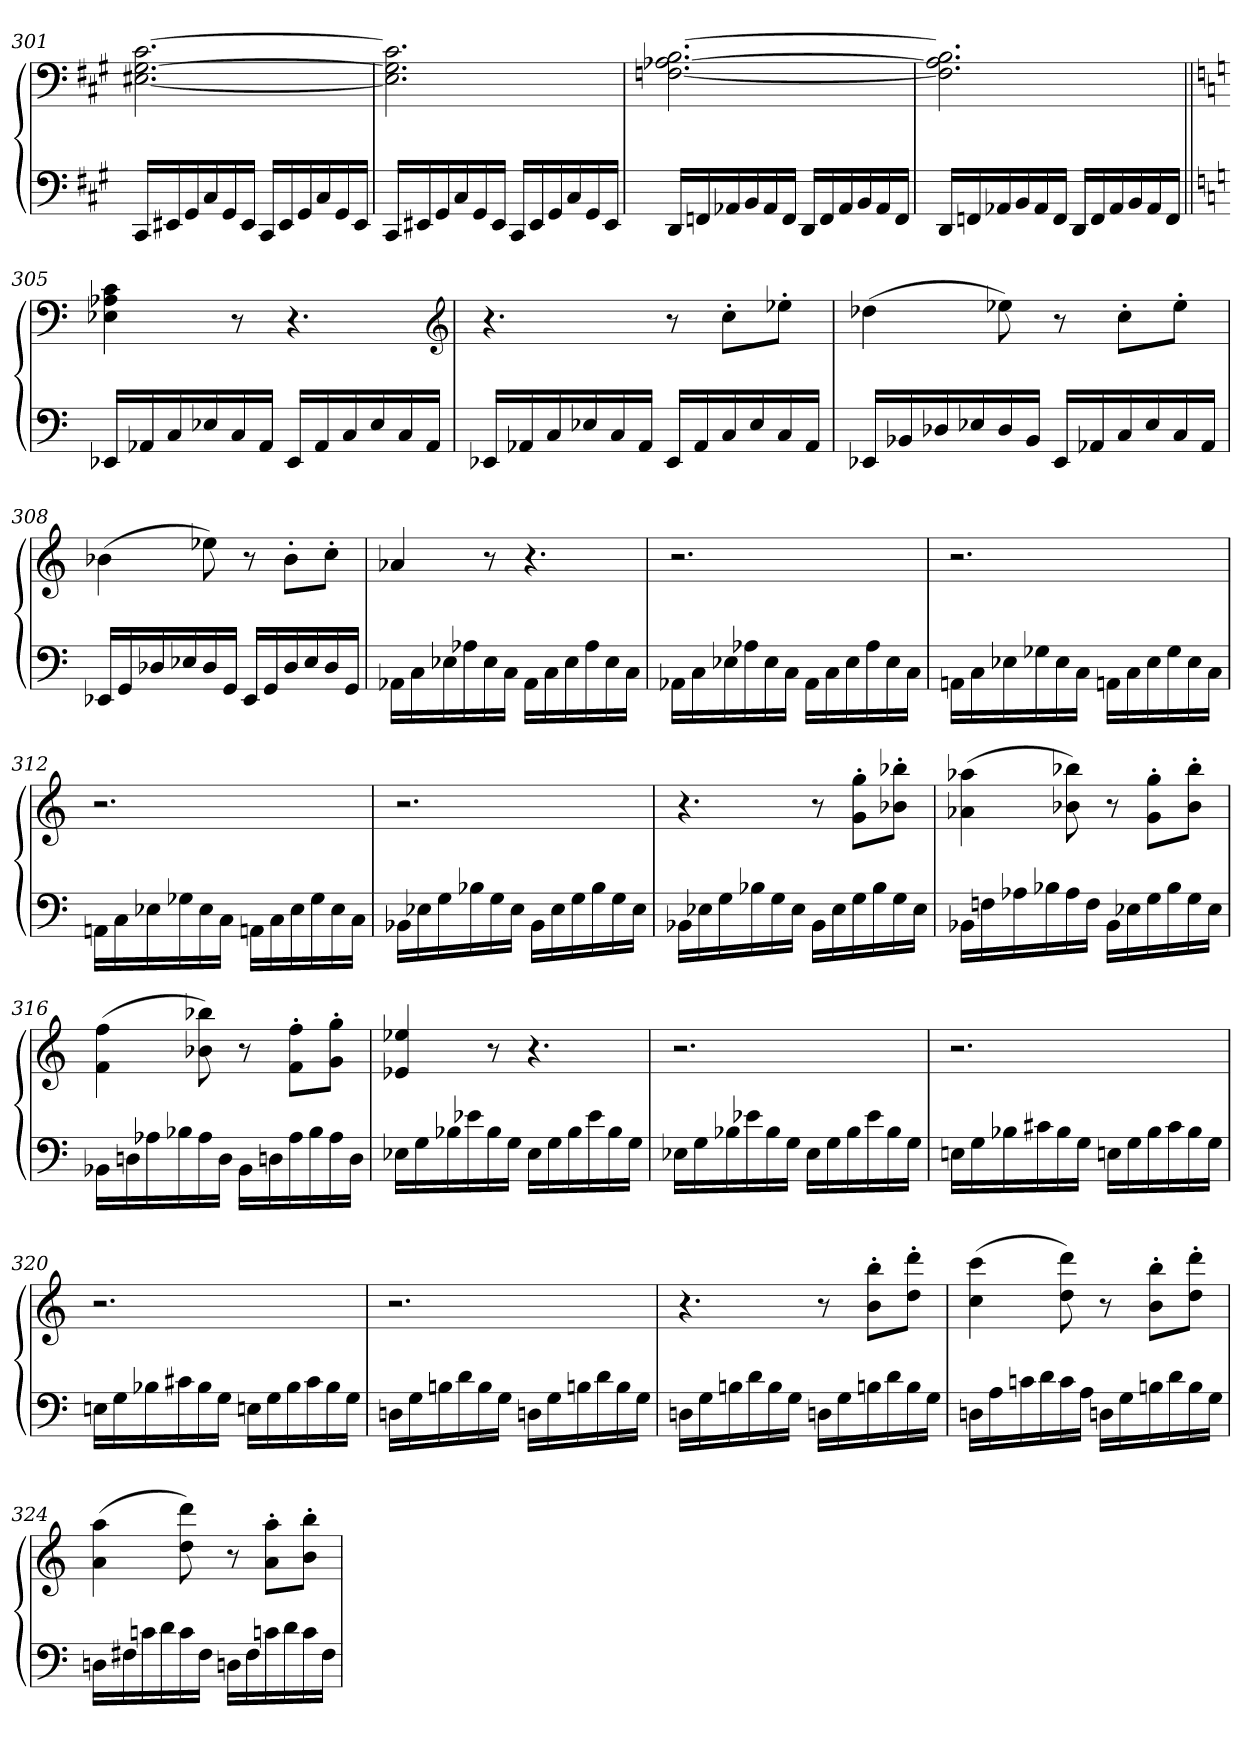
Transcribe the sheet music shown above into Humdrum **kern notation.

**kern	**kern
*part1	*part1
*staff2	*staff1
*clefF4	*clefF4
*k[f#c#g#]	*k[f#c#g#]
*A:	*A:
=301	=301
16CC#LL	[2.E#X [2.G# [2.c#
16EE#X	.
16GG#	.
16C#	.
16GG#	.
16EE#JJ	.
16CC#LL	.
16EE#	.
16GG#	.
16C#	.
16GG#	.
16EE#JJ	.
=302	=302
16CC#LL	2.E#] 2.G#] 2.c#]
16EE#X	.
16GG#	.
16C#	.
16GG#	.
16EE#JJ	.
16CC#LL	.
16EE#	.
16GG#	.
16C#	.
16GG#	.
16EE#JJ	.
=303	=303
16DDLL	[2.Fn [2.A-X [2.B
16FFn	.
16AA-X	.
16BB	.
16AA-	.
16FFJJ	.
16DDLL	.
16FF	.
16AA-	.
16BB	.
16AA-	.
16FFJJ	.
=304	=304
16DDLL	2.F] 2.A-] 2.B]
16FFn	.
16AA-X	.
16BB	.
16AA-	.
16FFJJ	.
16DDLL	.
16FF	.
16AA-	.
16BB	.
16AA-	.
16FFJJ	.
=305||	=305||
*k[]	*k[]
16EE-XLL	4E-X 4A-X 4c
16AA-X	.
16C	.
16E-X	.
16C	8r
16AA-JJ	.
16EE-LL	4.r
16AA-	.
16C	.
16E-	.
16C	.
16AA-JJ	.
*	*clefG2
=306	=306
16EE-XLL	4.r
16AA-X	.
16C	.
16E-X	.
16C	.
16AA-JJ	.
16EE-LL	8r
16AA-	.
16C	8cc'L
16E-	.
16C	8ee-X'J
16AA-JJ	.
=307	=307
16EE-XLL	(4dd-X
16BB-X	.
16D-X	.
16E-X	.
16D-	8ee-X)
16BB-JJ	.
16EE-LL	8r
16AA-X	.
16C	8cc'L
16E-	.
16C	8ee-'J
16AA-JJ	.
=308	=308
16EE-XLL	(4b-X
16GG	.
16D-X	.
16E-X	.
16D-	8ee-X)
16GGJJ	.
16EE-LL	8r
16GG	.
16D-	8b-'L
16E-	.
16D-	8cc'J
16GGJJ	.
=309	=309
16AA-XLL	4a-X
16C	.
16E-X	.
16A-X	.
16E-	8r
16CJJ	.
16AA-LL	4.r
16C	.
16E-	.
16A-	.
16E-	.
16CJJ	.
=310	=310
16AA-XLL	2.r
16C	.
16E-X	.
16A-X	.
16E-	.
16CJJ	.
16AA-LL	.
16C	.
16E-	.
16A-	.
16E-	.
16CJJ	.
=311	=311
16AAnLL	2.r
16C	.
16E-X	.
16G-X	.
16E-	.
16CJJ	.
16AAnLL	.
16C	.
16E-	.
16G-	.
16E-	.
16CJJ	.
=312	=312
16AAnLL	2.r
16C	.
16E-X	.
16G-X	.
16E-	.
16CJJ	.
16AAnLL	.
16C	.
16E-	.
16G-	.
16E-	.
16CJJ	.
=313	=313
16BB-XLL	2.r
16E-X	.
16G	.
16B-X	.
16G	.
16E-JJ	.
16BB-LL	.
16E-	.
16G	.
16B-	.
16G	.
16E-JJ	.
=314	=314
16BB-XLL	4.r
16E-X	.
16G	.
16B-X	.
16G	.
16E-JJ	.
16BB-LL	8r
16E-	.
16G	8g' 8gg'L
16B-	.
16G	8b-X' 8bb-X'J
16E-JJ	.
=315	=315
16BB-XLL	(4a-X 4aa-X
16Fn	.
16A-X	.
16B-X	.
16A-	8b-X 8bb-X)
16FJJ	.
16BB-LL	8r
16E-X	.
16G	8g' 8gg'L
16B-	.
16G	8b-' 8bb-'J
16E-JJ	.
=316	=316
16BB-XLL	(4f 4ff
16Dn	.
16A-X	.
16B-X	.
16A-	8b-X 8bb-X)
16DJJ	.
16BB-LL	8r
16Dn	.
16A-	8f' 8ff'L
16B-	.
16A-	8g' 8gg'J
16DJJ	.
=317	=317
16E-XLL	4e-X 4ee-X
16G	.
16B-X	.
16e-X	.
16B-	8r
16GJJ	.
16E-LL	4.r
16G	.
16B-	.
16e-	.
16B-	.
16GJJ	.
=318	=318
16E-XLL	2.r
16G	.
16B-X	.
16e-X	.
16B-	.
16GJJ	.
16E-LL	.
16G	.
16B-	.
16e-	.
16B-	.
16GJJ	.
=319	=319
16EnLL	2.r
16G	.
16B-X	.
16c#X	.
16B-	.
16GJJ	.
16EnLL	.
16G	.
16B-	.
16c#	.
16B-	.
16GJJ	.
=320	=320
16EnLL	2.r
16G	.
16B-X	.
16c#X	.
16B-	.
16GJJ	.
16EnLL	.
16G	.
16B-	.
16c#	.
16B-	.
16GJJ	.
=321	=321
16DnLL	2.r
16G	.
16Bn	.
16d	.
16B	.
16GJJ	.
16DnLL	.
16G	.
16Bn	.
16d	.
16B	.
16GJJ	.
=322	=322
16DnLL	4.r
16G	.
16Bn	.
16d	.
16B	.
16GJJ	.
16DnLL	8r
16G	.
16Bn	8b' 8bb'L
16d	.
16B	8dd' 8ddd'J
16GJJ	.
=323	=323
16DnLL	(4cc 4ccc
16A	.
16cn	.
16d	.
16c	8dd 8ddd)
16AJJ	.
16DnLL	8r
16G	.
16Bn	8b' 8bb'L
16d	.
16B	8dd' 8ddd'J
16GJJ	.
=324	=324
16DnLL	(4a 4aa
16F#X	.
16cn	.
16d	.
16c	8dd 8ddd)
16F#JJ	.
16DnLL	8r
16F#	.
16cn	8a' 8aa'L
16d	.
16c	8b' 8bb'J
16F#JJ	.
=	=
*-	*-
